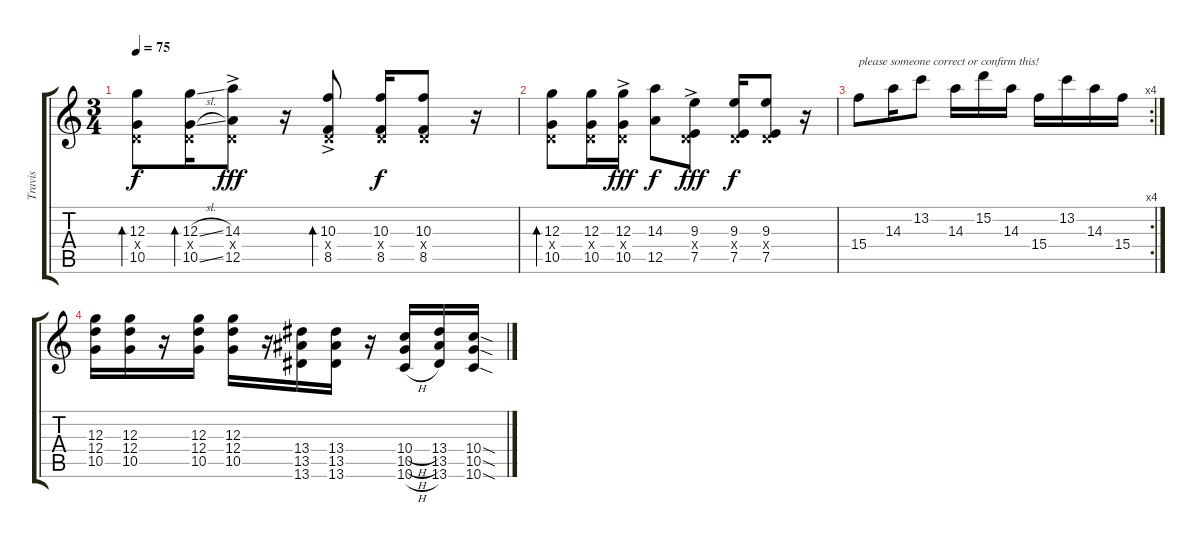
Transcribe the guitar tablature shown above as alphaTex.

\track ("Travis" "Travis") {instrument overdrivenguitar}
\staff {score tabs}
\tuning (E4 B3 G3 D3 A2 D2) {hide}
\ts (3 4)
\tempo 75
\clef g2
\ks c
(12.3 0.4{x} 10.5).8{bd 30 dy f} (12.3{sl} 0.4{x} 10.5{sl}).16{bd 30} (14.3{ac} 0.4{x} 12.5{ac}).8{dy fff} r.16 (10.3{ac} 0.4{x} 8.5{ac}).8{bd 30} (10.3 0.4{x} 8.5).16{dy f} (10.3 0.4{x} 8.5).8 r.16 |
(12.3 0.4{x} 10.5).8{bd 30} (12.3 0.4{x} 10.5).16 (12.3{ac} 0.4{x} 10.5{ac}).16{dy fff} (14.3 12.5).8{dy f} (9.3{ac} 0.4{x} 7.5{ac}).8{dy fff} (9.3 0.4{x} 7.5).16{dy f} (9.3 0.4{x} 7.5).8 r.16 |
\rc 4
15.4.8{txt "please someone correct or confirm this!"} 14.3.16 13.2.8 14.3.16 15.2.16 14.3.16 15.4.16 13.2.16 14.3.16 15.4.16 |
(12.3 12.4 10.5).16{volume 11 instrument overdrivenguitar} (12.3 12.4 10.5).16 r.16 (12.3 12.4 10.5).16 (12.3 12.4 10.5).16 r.16 (13.4 13.5 13.6).16 (13.4 13.5 13.6).16 r.16 (10.4{h} 10.5{h} 10.6{h}).16 (13.4 13.5 13.6).16 (10.4{sod} 10.5{sod} 10.6{sod}).16
